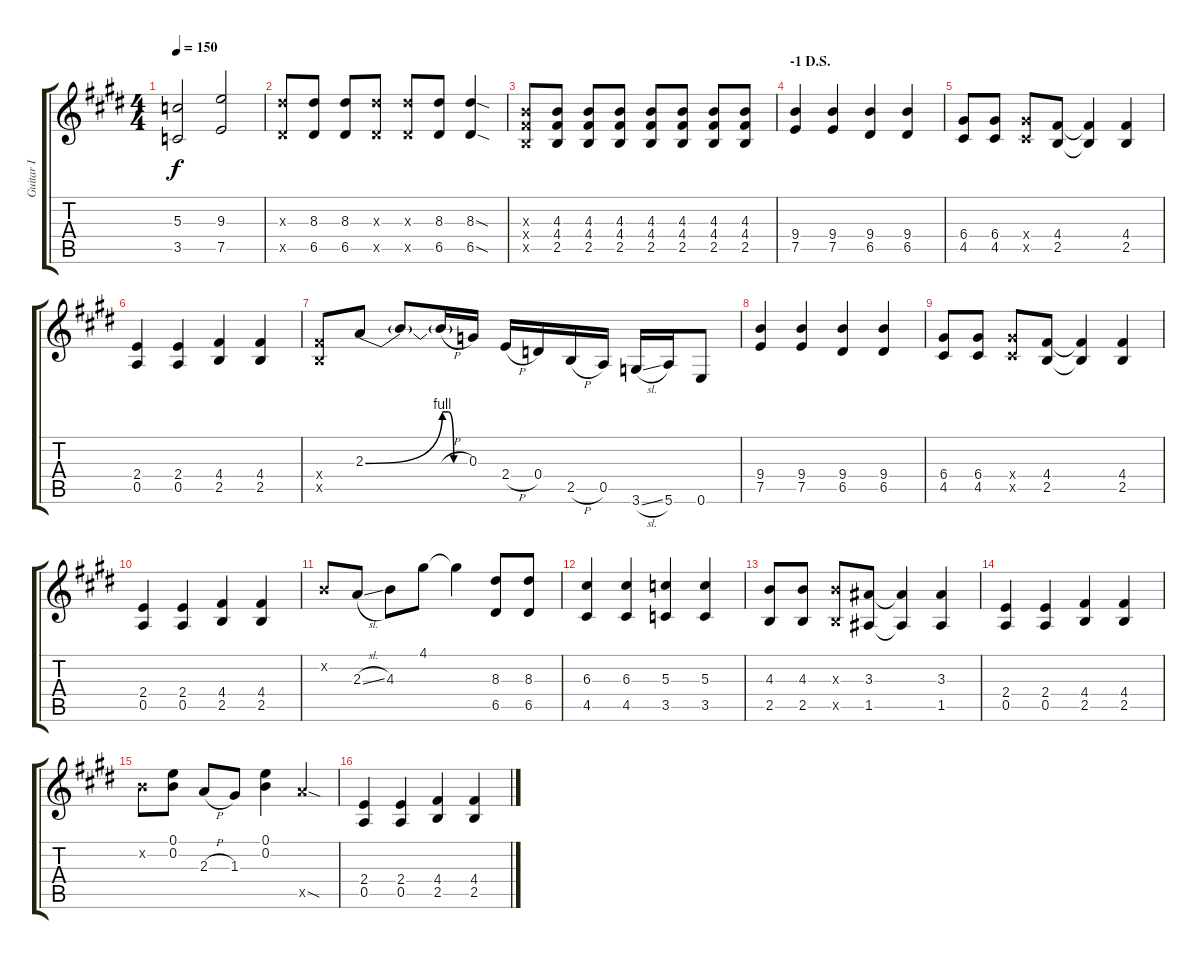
\track ("Guitar I" "Guitar I") {instrument distortionguitar}
\staff {score tabs}
\tuning (E4 B3 G3 D3 A2 E2) {hide}
\ts (4 4)
\tempo 150
\clef g2
\ks e
(5.3 3.5).2{dy f} (9.3 7.5).2 |
(8.3{x} 6.5{x}).8 (8.3 6.5).8 (8.3 6.5).8 (8.3{x} 6.5{x}).8 (8.3{x} 6.5{x}).8 (8.3 6.5).8 (8.3{sod} 6.5{sod}).4 |
(4.3{x} 4.4{x} 2.5{x}).8 (4.3 4.4 2.5).8 (4.3 4.4 2.5).8 (4.3 4.4 2.5).8 (4.3 4.4 2.5).8 (4.3 4.4 2.5).8 (4.3 4.4 2.5).8 (4.3 4.4 2.5).8 |
\section ("" "-1 D.S.")
(9.4 7.5).4 (9.4 7.5).4 (9.4 6.5).4 (9.4 6.5).4 |
(6.4 4.5).8 (6.4 4.5).8 (6.4{x} 4.5{x}).8 (4.4 2.5).8 (4.4{t} 2.5{t}).4 (4.4 2.5).4 |
(2.4 0.5).4 (2.4 0.5).4 (4.4 2.5).4 (4.4 2.5).4 |
(4.4{x} 2.5{x}).8 2.3{be (bend 0 0 60 4)}.8 2.3{t}.8 2.3{be (custom 0 4 15 4 30 0 60 0) h t}.16 0.3.16 2.4{h}.16 0.4.16 2.5{h}.16 0.5.16 3.6{sl}.16 5.6.16 0.6.8 |
(9.4 7.5).4 (9.4 7.5).4 (9.4 6.5).4 (9.4 6.5).4 |
(6.4 4.5).8 (6.4 4.5).8 (6.4{x} 4.5{x}).8 (4.4 2.5).8 (4.4{t} 2.5{t}).4 (4.4 2.5).4 |
(2.4 0.5).4 (2.4 0.5).4 (4.4 2.5).4 (4.4 2.5).4 |
0.2{x}.8 2.3{sl}.8 4.3.8 4.1.8 4.1{t}.4 (8.3 6.5).8 (8.3 6.5).8 |
(6.3 4.5).4 (6.3 4.5).4 (5.3 3.5).4 (5.3 3.5).4 |
(4.3 2.5).8 (4.3 2.5).8 (4.3{x} 2.5{x}).8 (3.3 1.5).8 (3.3{t} 1.5{t}).4 (3.3 1.5).4 |
(2.4 0.5).4 (2.4 0.5).4 (4.4 2.5).4 (4.4 2.5).4 |
0.2{x}.8 (0.1 0.2).8 2.3{h}.8 1.3.8 (0.1 0.2).4 12.5{sod x}.4 |
(2.4 0.5).4 (2.4 0.5).4 (4.4 2.5).4 (4.4 2.5).4
